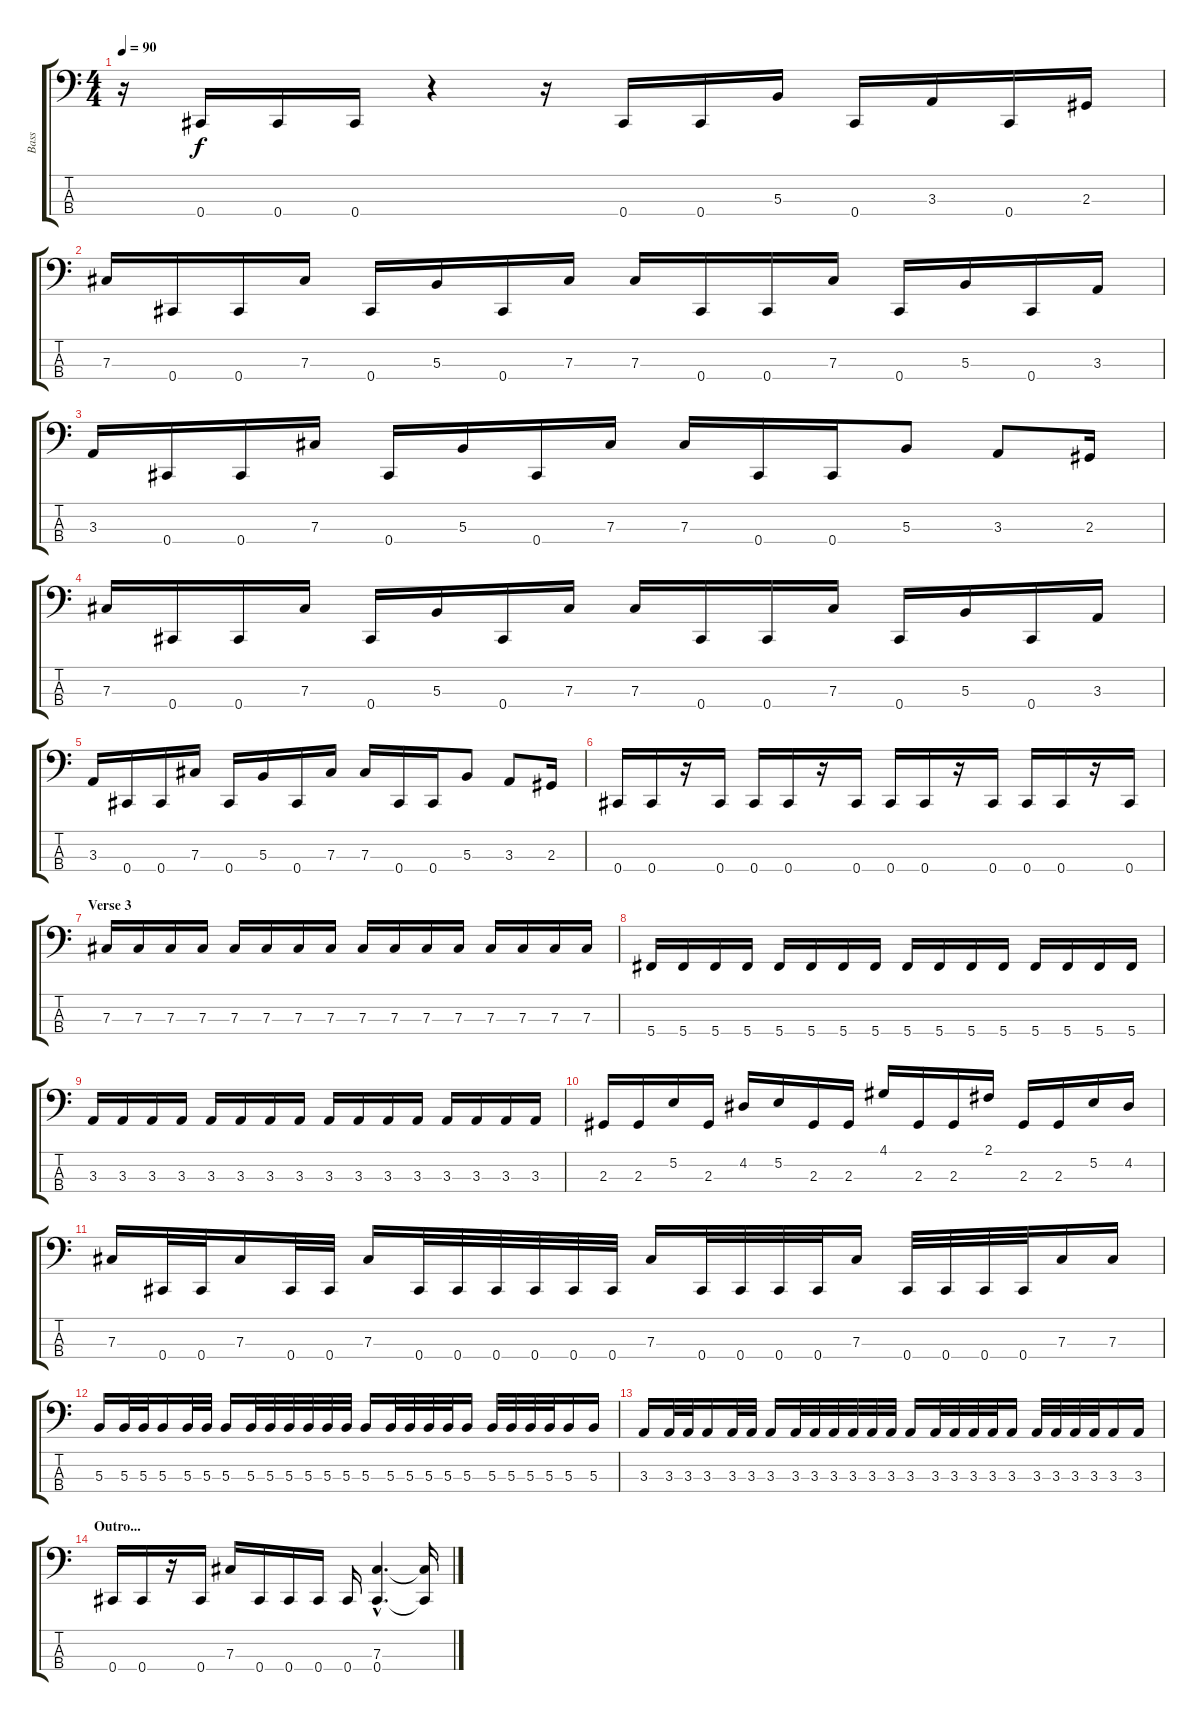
\track ("Bass" "Bass") {instrument electricbasspick}
\staff {score tabs}
\tuning (E2 B1 Gb1 Db1) {hide}
\ts (4 4)
\tempo 90
\clef f4
\ks c
r.16{dy f} 0.4.16 0.4.16 0.4.16 r.4 r.16 0.4.16 0.4.16 5.3.16 0.4.16 3.3.16 0.4.16 2.3.16 |
7.3.16 0.4.16 0.4.16 7.3.16 0.4.16 5.3.16 0.4.16 7.3.16 7.3.16 0.4.16 0.4.16 7.3.16 0.4.16 5.3.16 0.4.16 3.3.16 |
3.3.16 0.4.16 0.4.16 7.3.16 0.4.16 5.3.16 0.4.16 7.3.16 7.3.16 0.4.16 0.4.16 5.3.8 3.3.8 2.3.16 |
7.3.16 0.4.16 0.4.16 7.3.16 0.4.16 5.3.16 0.4.16 7.3.16 7.3.16 0.4.16 0.4.16 7.3.16 0.4.16 5.3.16 0.4.16 3.3.16 |
3.3.16 0.4.16 0.4.16 7.3.16 0.4.16 5.3.16 0.4.16 7.3.16 7.3.16 0.4.16 0.4.16 5.3.8 3.3.8 2.3.16 |
0.4.16 0.4.16 r.16 0.4.16 0.4.16 0.4.16 r.16 0.4.16 0.4.16 0.4.16 r.16 0.4.16 0.4.16 0.4.16 r.16 0.4.16 |
\section ("" "Verse 3")
7.3.16 7.3.16 7.3.16 7.3.16 7.3.16 7.3.16 7.3.16 7.3.16 7.3.16 7.3.16 7.3.16 7.3.16 7.3.16 7.3.16 7.3.16 7.3.16 |
5.4.16 5.4.16 5.4.16 5.4.16 5.4.16 5.4.16 5.4.16 5.4.16 5.4.16 5.4.16 5.4.16 5.4.16 5.4.16 5.4.16 5.4.16 5.4.16 |
3.3.16 3.3.16 3.3.16 3.3.16 3.3.16 3.3.16 3.3.16 3.3.16 3.3.16 3.3.16 3.3.16 3.3.16 3.3.16 3.3.16 3.3.16 3.3.16 |
2.3.16 2.3.16 5.2.16 2.3.16 4.2.16 5.2.16 2.3.16 2.3.16 4.1.16 2.3.16 2.3.16 2.1.16 2.3.16 2.3.16 5.2.16 4.2.16 |
7.3.16 0.4.32 0.4.32 7.3.16 0.4.32 0.4.32 7.3.16 0.4.32 0.4.32 0.4.32 0.4.32 0.4.32 0.4.32 7.3.16 0.4.32 0.4.32 0.4.32 0.4.32 7.3.16 0.4.32 0.4.32 0.4.32 0.4.32 7.3.16 7.3.16 |
5.3.16 5.3.32 5.3.32 5.3.16 5.3.32 5.3.32 5.3.16 5.3.32 5.3.32 5.3.32 5.3.32 5.3.32 5.3.32 5.3.16 5.3.32 5.3.32 5.3.32 5.3.32 5.3.16 5.3.32 5.3.32 5.3.32 5.3.32 5.3.16 5.3.16 |
3.3.16 3.3.32 3.3.32 3.3.16 3.3.32 3.3.32 3.3.16 3.3.32 3.3.32 3.3.32 3.3.32 3.3.32 3.3.32 3.3.16 3.3.32 3.3.32 3.3.32 3.3.32 3.3.16 3.3.32 3.3.32 3.3.32 3.3.32 3.3.16 3.3.16 |
\section ("" "Outro...")
0.4.16 0.4.16 r.16 0.4.16 7.3.16 0.4.16 0.4.16 0.4.16 0.4.16 (7.3{hac} 0.4{hac}).4{d} (7.3{t} 0.4{t}).16
